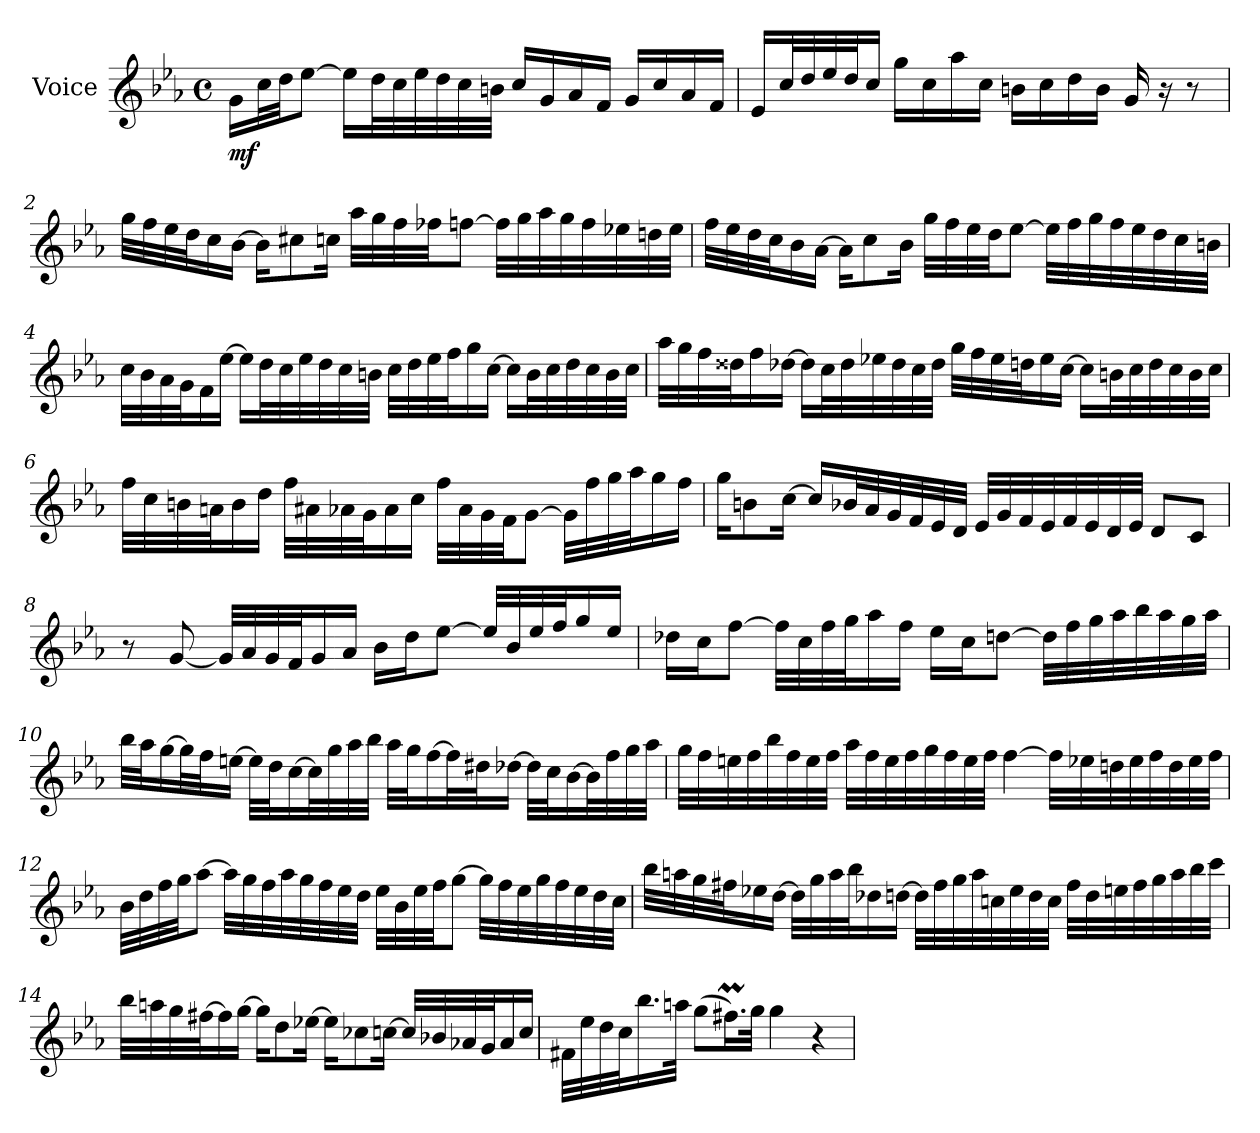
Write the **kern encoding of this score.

**kern	**dynam
*part1	*part1
*staff1	*staff1
*I"Voice	*
*I'V	*
*clefG2	*
*k[b-e-a-]	*
*M4/4	*
*met(c)	*
*MM54	*
=	=
!	!LO:DY:b
16g\LL	mf
32cc\L	.
32dd\JJ	.
[8ee-\J	.
16ee-\LL]	.
32dd\L	.
32cc\	.
32ee-\	.
32dd\	.
32cc\	.
32bn\JJJ	.
16cc/LL	.
16g/	.
16a-/	.
16f/JJ	.
16g/LL	.
16cc/	.
16a-/	.
16f/JJ	.
=1	=1
16e-/LL	.
32cc/L	.
32dd/	.
32ee-/	.
32dd/J	.
16cc/JJ	.
16gg\LL	.
16cc\	.
16aa-\	.
16cc\JJ	.
16bn\LL	.
16cc\	.
16dd\	.
16b\JJ	.
16g/	.
16r	.
8r	.
!!LO:LB:g=z
=2	=2
32gg\LLL	.
32ff\	.
32ee-\	.
32dd\J	.
16cc\	.
[16b-\JJ	.
16b-\KL]	.
8cc#Xi\	.
16cc\Jk	.
32aa-\LLL	.
32gg\	.
32ff\	.
32ff-Xi\JJ	.
[8ff\J	.
32ff\LLL]	.
32gg\	.
32aa-\	.
32gg\	.
32ff\	.
32ee-X\	.
32ddn\	.
32ee-\JJJ	.
=3	=3
32ff\LLL	.
32ee-\	.
32dd\	.
32cc\J	.
16b-\	.
[16a-\JJ	.
16a-\KL]	.
8cc\	.
16b-\Jk	.
32gg\LLL	.
32ff\	.
32ee-\	.
32dd\JJ	.
[8ee-\J	.
32ee-\LLL]	.
32ff\	.
32gg\	.
32ff\	.
32ee-\	.
32dd\	.
32cc\	.
32bn\JJJ	.
!!LO:LB:g=z
=4	=4
32cc\LLL	.
32b-\	.
32a-\	.
32g\J	.
16f\	.
[16ee-\JJ	.
16ee-\LL]	.
32dd\L	.
32cc\	.
32ee-\	.
32dd\	.
32cc\	.
32bn\JJJ	.
32cc\LLL	.
32dd\	.
32ee-\	.
32ff\J	.
16gg\	.
[16cc\JJ	.
16cc\LL]	.
32b\L	.
32cc\	.
32dd\	.
32cc\	.
32b\	.
32cc\JJJ	.
!!LO:LB:g=z
=5	=5
32aa-\LLL	.
32gg\	.
32ff\	.
32dd##Xi\J	.
16ff\	.
[16dd-X\JJ	.
16dd-\LL]	.
32cc\L	.
32dd-\	.
32ee-X\	.
32dd-\	.
32cc\	.
32dd-\JJJ	.
32gg\LLL	.
32ff\	.
32ee-\	.
32ddn\J	.
16ee-\	.
[16cc\JJ	.
16cc\LL]	.
32bn\L	.
32cc\	.
32dd\	.
32cc\	.
32b\	.
32cc\JJJ	.
!!LO:LB:g=z
=6	=6
32ff\LLL	.
32cc\	.
32bn\	.
32an\J	.
16b\	.
16dd\JJ	.
32ff\LLL	.
32a#Xi\	.
32a-X\	.
32g\J	.
16a-\	.
16cc\JJ	.
32ff\LLL	.
32a-\	.
32g\	.
32f\JJ	.
[8g\J	.
32g\LLL]	.
32ff\	.
32gg\	.
32aa-\J	.
16gg\	.
16ff\JJ	.
=7	=7
16gg\KL	.
8bn\	.
[16cc\Jk	.
16cc/LL]	.
32b-X/L	.
32a-/	.
32g/	.
32f/	.
32e-/	.
32d/JJJ	.
32e-/LLL	.
32g/	.
32f/	.
32e-/	.
32f/	.
32e-/	.
32d/	.
32e-/JJJ	.
8d/L	.
8c/J	.
!!LO:LB:g=z
=8	=8
8r	.
[8g/	.
32g/LLL]	.
32a-/	.
32g/	.
32f/J	.
16g/	.
16a-/JJ	.
16b-\LL	.
16dd\J	.
[8ee-\J	.
32ee-/LLL]	.
32b-/	.
32ee-/	.
32ff/J	.
16gg/	.
16ee-/JJ	.
=9	=9
16dd-X\LL	.
16cc\J	.
[8ff\J	.
32ff\LLL]	.
32cc\	.
32ff\	.
32gg\J	.
16aa-\	.
16ff\JJ	.
16ee-\LL	.
16cc\J	.
[8ddn\J	.
32dd\LLL]	.
32ff\	.
32gg\	.
32aa-\	.
32bb-\	.
32aa-\	.
32gg\	.
32aa-\JJJ	.
!!LO:LB:g=z
=10	=10
32bb-\LLL	.
32aa-\J	.
[16gg\	.
32gg\L]	.
32ff\J	.
[16een\JJ	.
32ee\LLL]	.
32dd\J	.
[16cc\	.
32cc\L]	.
32gg\	.
32aa-\	.
32bb-\JJJ	.
32aa-\LLL	.
32gg\J	.
[16ff\	.
32ff\L]	.
32dd#Xi\J	.
[16dd-X\JJ	.
32dd-\LLL]	.
32cc\J	.
[16b-\	.
32b-\L]	.
32ff\	.
32gg\	.
32aa-\JJJ	.
!!LO:LB:g=z
=11	=11
32gg\LLL	.
32ff\	.
32een\	.
32ff\	.
32bb-\	.
32ff\	.
32ee\	.
32ff\JJJ	.
32aa-\LLL	.
32ff\	.
32ee\	.
32ff\	.
32gg\	.
32ff\	.
32ee\	.
32ff\JJJ	.
[4ff\	.
32ff\LLL]	.
32ee-X\	.
32ddn\	.
32ee-\	.
32ff\	.
32dd\	.
32ee-\	.
32ff\JJJ	.
!!LO:LB:g=z
=12	=12
32b-\LLL	.
32dd\	.
32ff\	.
32gg\JJ	.
[8aa-\J	.
32aa-\LLL]	.
32gg\	.
32ff\	.
32aa-\	.
32gg\	.
32ff\	.
32ee-\	.
32dd\JJJ	.
32ee-\LLL	.
32b-\	.
32ee-\	.
32ff\JJ	.
[8gg\J	.
32gg\LLL]	.
32ff\	.
32ee-\	.
32gg\	.
32ff\	.
32ee-\	.
32dd\	.
32cc\JJJ	.
!!LO:LB:g=z
=13	=13
32bb-\LLL	.
32aan\	.
32gg\	.
32ff#X\J	.
16ee-X\	.
[16dd\JJ	.
32dd\LLL]	.
32gg\	.
32aa\	.
32bb-\J	.
16dd-Xi\	.
[16dd\JJ	.
32dd\LLL]	.
32ff#\	.
32gg\	.
32aa\	.
32ccn\	.
32ee-\	.
32dd\	.
32cc\JJJ	.
32ff#\LLL	.
32dd\	.
32een\	.
32ff#\	.
32gg\	.
32aa\	.
32bb-\	.
32ccc\JJJ	.
!!LO:LB:g=z
=14	=14
32bb-\LLL	.
32aan\	.
32gg\	.
[32ff#X\J	.
16ff#\]	.
[16gg\JJ	.
16gg\KL]	.
8dd\	.
[16ee-X\Jk	.
16ee-\KL]	.
8cc-Xi\	.
[16cc\Jk	.
32cc/LLL]	.
32b-X/	.
32a-X/	.
32g/J	.
16a-/	.
16cc/JJ	.
=15	=15
32f#X\LLL	.
32ee-\	.
32dd\	.
32cc\J	.
16.bb-\	.
32aan\JJk	.
(>8gg\L	.
16.ff#Xm\L)	.
32gg\JJk	.
4gg\	.
4r	.
=	=
*-	*-
